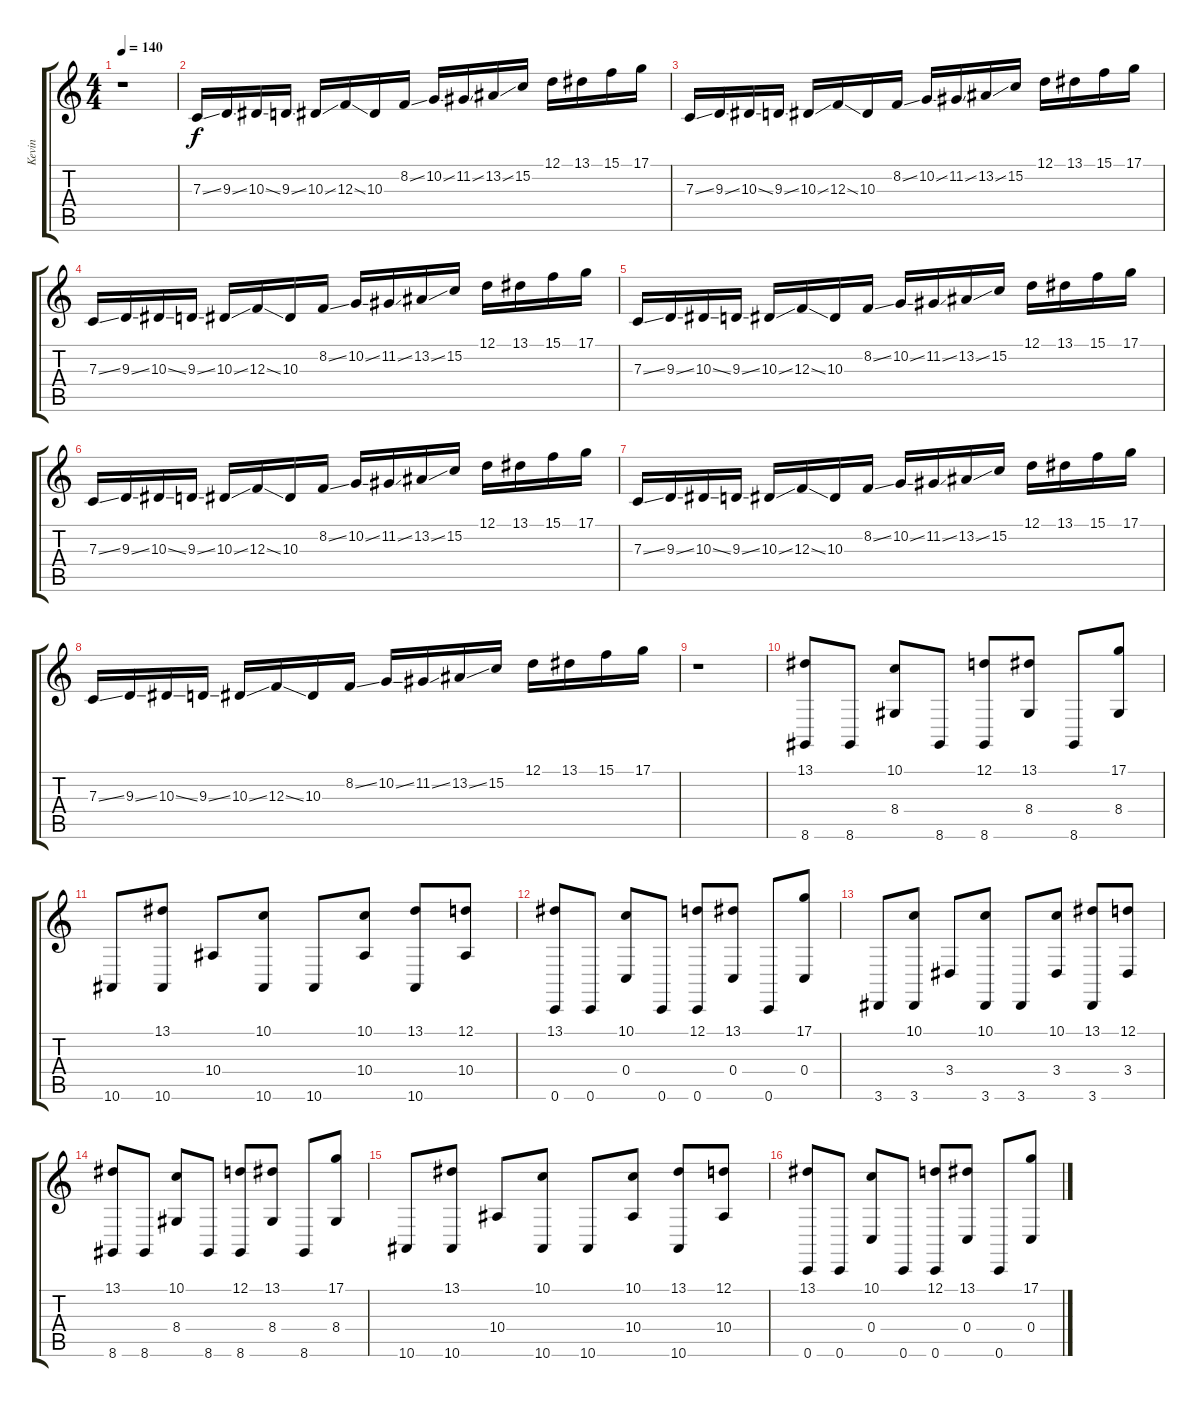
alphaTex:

\track ("Kevin" "Kevin") {instrument lead2sawtooth}
\staff {score tabs}
\tuning (D4 A3 F3 C3 G2 C2) {hide}
\ts (4 4)
\tempo 140
\clef g2
\ks c
r.1{dy f} |
7.3{ss}.16 9.3{ss}.16 10.3{ss}.16 9.3{ss}.16 10.3{ss}.16 12.3{ss}.16 10.3.16 8.2{ss}.16 10.2{ss}.16 11.2{ss}.16 13.2{ss}.16 15.2.16 12.1.16 13.1.16 15.1.16 17.1.16 |
7.3{ss}.16 9.3{ss}.16 10.3{ss}.16 9.3{ss}.16 10.3{ss}.16 12.3{ss}.16 10.3.16 8.2{ss}.16 10.2{ss}.16 11.2{ss}.16 13.2{ss}.16 15.2.16 12.1.16 13.1.16 15.1.16 17.1.16 |
7.3{ss}.16 9.3{ss}.16 10.3{ss}.16 9.3{ss}.16 10.3{ss}.16 12.3{ss}.16 10.3.16 8.2{ss}.16 10.2{ss}.16 11.2{ss}.16 13.2{ss}.16 15.2.16 12.1.16 13.1.16 15.1.16 17.1.16 |
7.3{ss}.16 9.3{ss}.16 10.3{ss}.16 9.3{ss}.16 10.3{ss}.16 12.3{ss}.16 10.3.16 8.2{ss}.16 10.2{ss}.16 11.2{ss}.16 13.2{ss}.16 15.2.16 12.1.16 13.1.16 15.1.16 17.1.16 |
7.3{ss}.16 9.3{ss}.16 10.3{ss}.16 9.3{ss}.16 10.3{ss}.16 12.3{ss}.16 10.3.16 8.2{ss}.16 10.2{ss}.16 11.2{ss}.16 13.2{ss}.16 15.2.16 12.1.16 13.1.16 15.1.16 17.1.16 |
7.3{ss}.16 9.3{ss}.16 10.3{ss}.16 9.3{ss}.16 10.3{ss}.16 12.3{ss}.16 10.3.16 8.2{ss}.16 10.2{ss}.16 11.2{ss}.16 13.2{ss}.16 15.2.16 12.1.16 13.1.16 15.1.16 17.1.16 |
7.3{ss}.16 9.3{ss}.16 10.3{ss}.16 9.3{ss}.16 10.3{ss}.16 12.3{ss}.16 10.3.16 8.2{ss}.16 10.2{ss}.16 11.2{ss}.16 13.2{ss}.16 15.2.16 12.1.16 13.1.16 15.1.16 17.1.16 |
r.1 |
(13.1 8.6).8 8.6.8 (10.1 8.4).8 8.6.8 (12.1 8.6).8 (13.1 8.4).8 8.6.8 (17.1 8.4).8 |
10.6.8 (13.1 10.6).8 10.4.8 (10.1 10.6).8 10.6.8 (10.1 10.4).8 (13.1 10.6).8 (12.1 10.4).8 |
(13.1 0.6).8 0.6.8 (10.1 0.4).8 0.6.8 (12.1 0.6).8 (13.1 0.4).8 0.6.8 (17.1 0.4).8 |
3.6.8 (10.1 3.6).8 3.4.8 (10.1 3.6).8 3.6.8 (10.1 3.4).8 (13.1 3.6).8 (12.1 3.4).8 |
(13.1 8.6).8 8.6.8 (10.1 8.4).8 8.6.8 (12.1 8.6).8 (13.1 8.4).8 8.6.8 (17.1 8.4).8 |
10.6.8 (13.1 10.6).8 10.4.8 (10.1 10.6).8 10.6.8 (10.1 10.4).8 (13.1 10.6).8 (12.1 10.4).8 |
(13.1 0.6).8 0.6.8 (10.1 0.4).8 0.6.8 (12.1 0.6).8 (13.1 0.4).8 0.6.8 (17.1 0.4).8
